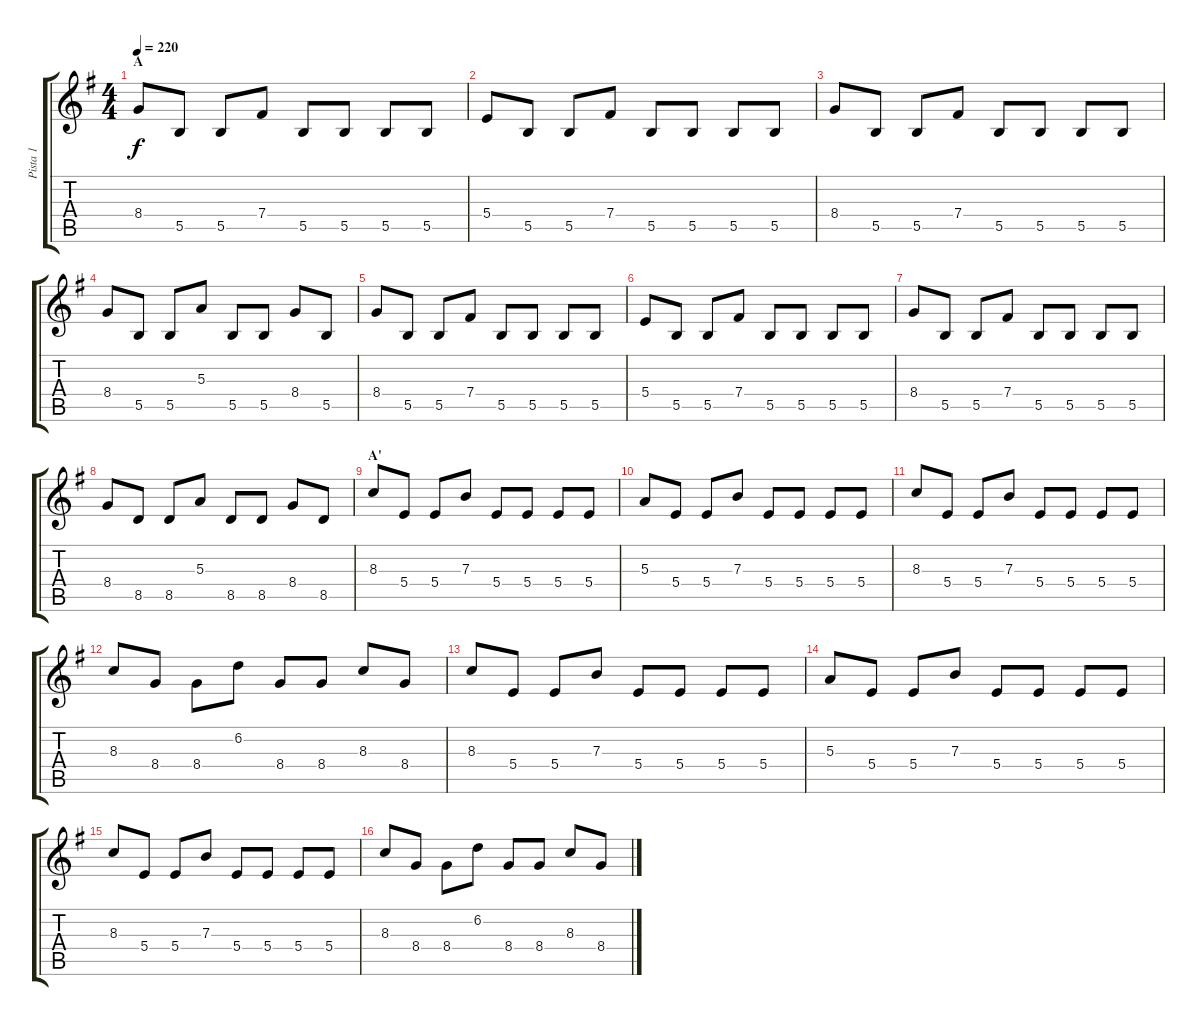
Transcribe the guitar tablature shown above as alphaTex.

\track ("Pista 1" "Pista 1") {instrument distortionguitar}
\staff {score tabs}
\tuning (Db4 Ab3 E3 B2 Gb2 Db2) {hide}
\ts (4 4)
\section ("" "A")
\tempo 220
\clef g2
\ks g
8.4.8{dy f instrument distortionguitar} 5.5.8 5.5.8 7.4.8 5.5.8 5.5.8 5.5.8 5.5.8 |
5.4.8 5.5.8 5.5.8 7.4.8 5.5.8 5.5.8 5.5.8 5.5.8 |
8.4.8 5.5.8 5.5.8 7.4.8 5.5.8 5.5.8 5.5.8 5.5.8 |
8.4.8 5.5.8 5.5.8 5.3.8 5.5.8 5.5.8 8.4.8 5.5.8 |
8.4.8 5.5.8 5.5.8 7.4.8 5.5.8 5.5.8 5.5.8 5.5.8 |
5.4.8 5.5.8 5.5.8 7.4.8 5.5.8 5.5.8 5.5.8 5.5.8 |
8.4.8 5.5.8 5.5.8 7.4.8 5.5.8 5.5.8 5.5.8 5.5.8 |
8.4.8 8.5.8 8.5.8 5.3.8 8.5.8 8.5.8 8.4.8 8.5.8 |
\section ("" "A'")
8.3.8 5.4.8 5.4.8 7.3.8 5.4.8 5.4.8 5.4.8 5.4.8 |
5.3.8 5.4.8 5.4.8 7.3.8 5.4.8 5.4.8 5.4.8 5.4.8 |
8.3.8 5.4.8 5.4.8 7.3.8 5.4.8 5.4.8 5.4.8 5.4.8 |
8.3.8 8.4.8 8.4.8 6.2.8 8.4.8 8.4.8 8.3.8 8.4.8 |
8.3.8 5.4.8 5.4.8 7.3.8 5.4.8 5.4.8 5.4.8 5.4.8 |
5.3.8 5.4.8 5.4.8 7.3.8 5.4.8 5.4.8 5.4.8 5.4.8 |
8.3.8 5.4.8 5.4.8 7.3.8 5.4.8 5.4.8 5.4.8 5.4.8 |
8.3.8 8.4.8 8.4.8 6.2.8 8.4.8 8.4.8 8.3.8 8.4.8
